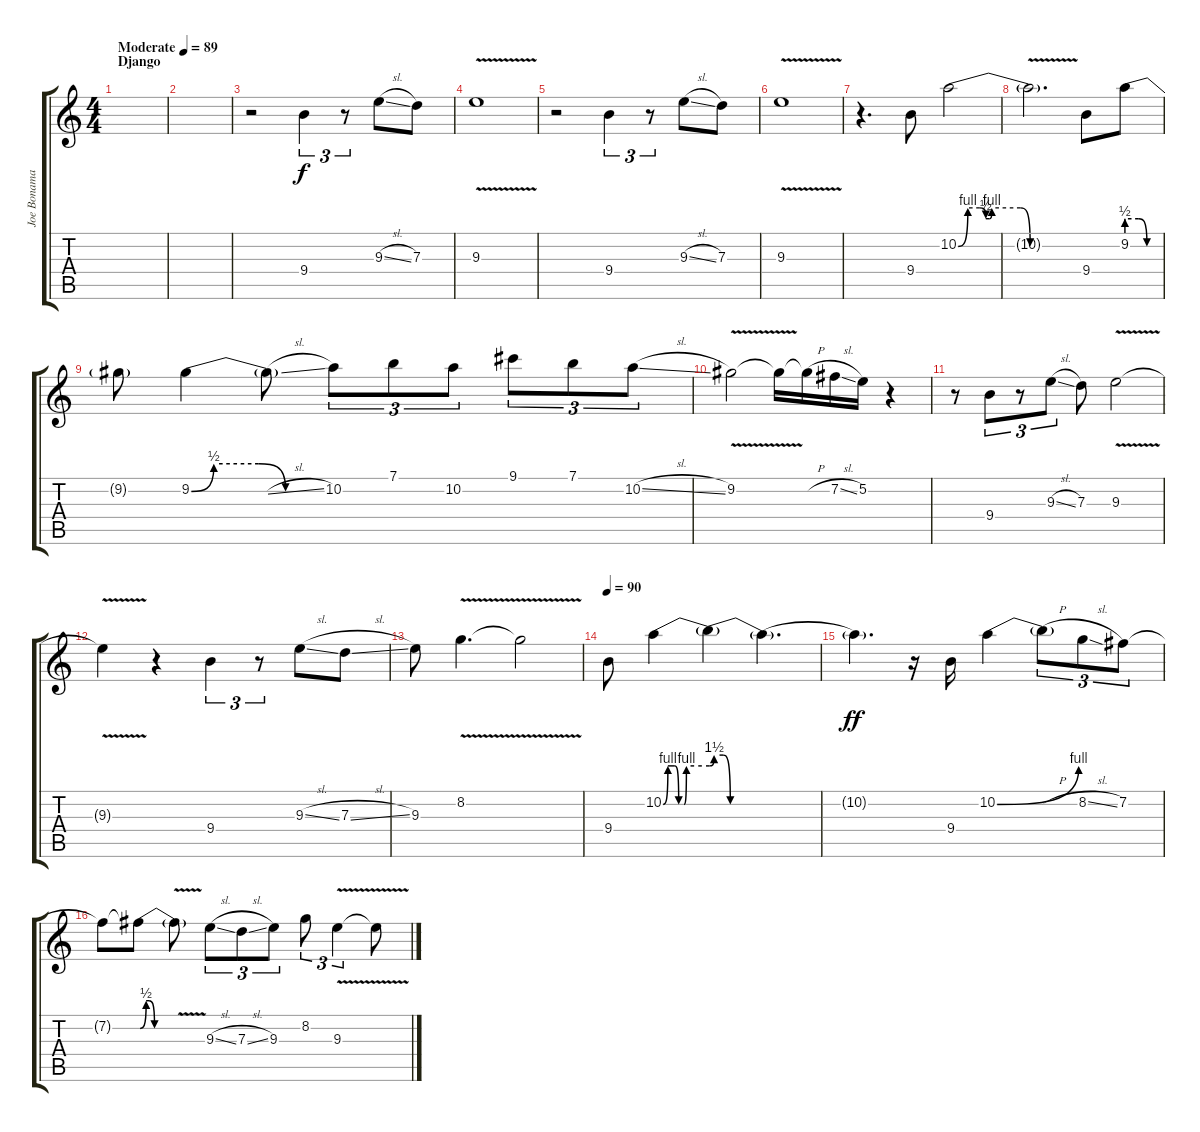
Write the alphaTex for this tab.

\track ("Joe Bonamassa Guitar" "Joe Bonama") {instrument overdrivenguitar}
\staff {score tabs}
\tuning (E4 B3 G3 D3 A2 E2) {hide}
\ts (4 4)
\section ("" "Django")
\tempo (89 "Moderate")
\clef g2
\ks c
|
|
r.2 9.4.4{tu (3 2)} r.8{tu (3 2)} 9.3{sl}.8 7.3.8 |
9.3{v}.1 |
r.2 9.4.4{tu (3 2)} r.8{tu (3 2)} 9.3{sl}.8 7.3.8 |
9.3{v}.1 |
r.4{d} 9.4.8 10.2{be (custom 0 0 8 4 18 4 23 2 26 2 28 4 52 4 60 0)}.2 |
10.2{be (hold 0 0 60 0) v t}.2{d} 9.4.8 9.2{be (custom 0 2 22 2 37 0 60 0)}.8 |
9.2{t}.8 9.2{be (custom 0 0 10 2 30 2 42 0 60 0)}.4 9.2{sl t}.8 10.2.8{tu (3 2)} 7.1.8{tu (3 2)} 10.2.8{tu (3 2)} 9.1.8{tu (3 2)} 7.1.8{tu (3 2)} 10.2{sl}.8{tu (3 2)} |
9.2{v}.2 9.2{t}.16 9.2{h t}.16 7.2{sl}.16 5.2.16 r.4 |
r.8 9.4.8{tu (3 2)} r.8{tu (3 2)} 9.3{sl}.8{tu (3 2)} 7.3.8 9.3{v}.2 |
9.3{t}.4 r.4 9.4.4{tu (3 2)} r.8{tu (3 2)} 9.3{sl}.8 7.3{sl}.8 |
9.3.8 8.2{v}.4{d} 8.2{t}.2 |
\tempo 90
9.4.8 10.2{be (custom 0 0 6 4 15 4 20 0 27 0 30 4 40 4 50 4 60 4)}.4 10.2{be (custom 0 4 5 6 15 6 23 0 60 0) t}.4 10.2{be (hold 0 0 60 0) t}.4{d dy f} |
10.2{be (hold 0 0 60 0) t}.4{d dy ff} r.16 9.4.16 10.2{be (bend 0 0 60 4)}.4 10.2{h t}.8{tu (3 2)} 8.2{sl}.8{tu (3 2)} 7.2.8{tu (3 2)} |
7.2{t}.8 7.2{be (custom 0 0 10 2 15 2 24 0 60 0) t}.8 7.2{v t}.8 9.3{sl}.8{tu (3 2)} 7.3{sl}.8{tu (3 2)} 9.3.8{tu (3 2)} 8.2.8{tu (3 2)} 9.3{v}.4{tu (3 2)} 9.3{t}.8
